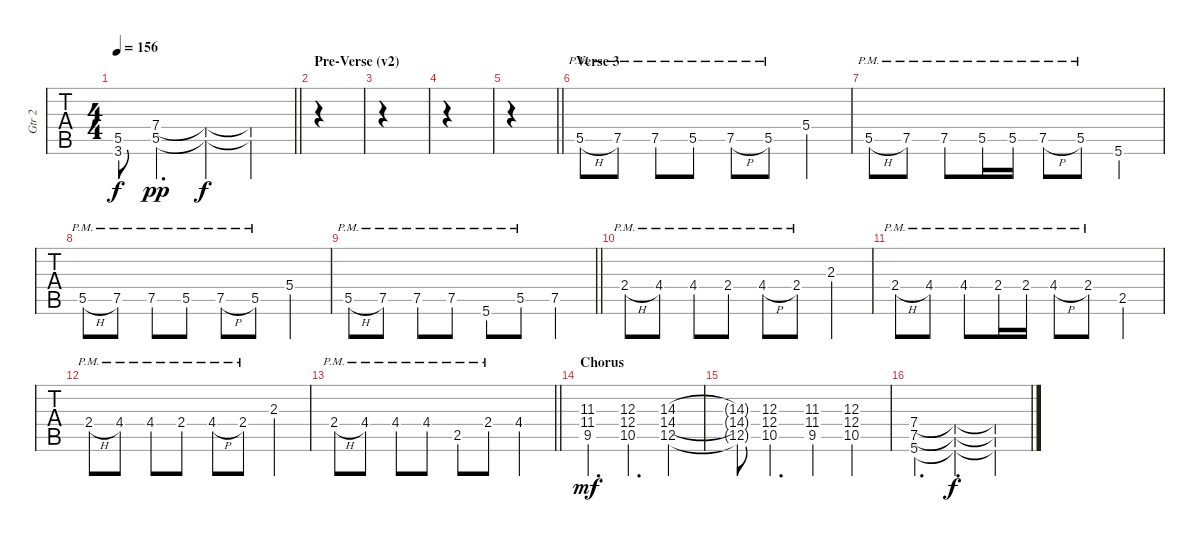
\track ("Gtr 2" "Gtr 2") {instrument overdrivenguitar}
\staff {tabs}
\tuning (E4 B3 G3 D3 A2 E2) {hide}
\ts (4 4)
\tempo 156
\clef g2
\barLineRight lightlight
\ks c
(5.5{t} 3.6{t}).8{dy f} (7.4 5.5).4{d dy pp} (7.4{t} 5.5{t}).4{dy f} (7.4{t} 5.5{t}).4 |
\section ("" "Pre-Verse (v2)")
|
|
|
\barLineRight lightlight
|
\section ("" "Verse 3")
5.5{h pm}.8 7.5{pm}.8 7.5{pm}.8 5.5{pm}.8 7.5{h pm}.8 5.5{pm}.8 5.4.4 |
5.5{h pm}.8 7.5{pm}.8 7.5{pm}.8 5.5{pm}.16 5.5{pm}.16 7.5{h pm}.8 5.5{pm}.8 5.6.4 |
5.5{h pm}.8 7.5{pm}.8 7.5{pm}.8 5.5{pm}.8 7.5{h pm}.8 5.5{pm}.8 5.4.4 |
\barLineRight lightlight
5.5{h pm}.8 7.5{pm}.8 7.5{pm}.8 7.5{pm}.8 5.6{pm}.8 5.5{pm}.8 7.5.4 |
2.4{h pm}.8 4.4{pm}.8 4.4{pm}.8 2.4{pm}.8 4.4{h pm}.8 2.4{pm}.8 2.3.4 |
2.4{h pm}.8 4.4{pm}.8 4.4{pm}.8 2.4{pm}.16 2.4{pm}.16 4.4{h pm}.8 2.4{pm}.8 2.5.4 |
2.4{h pm}.8 4.4{pm}.8 4.4{pm}.8 2.4{pm}.8 4.4{h pm}.8 2.4{pm}.8 2.3.4 |
\barLineRight lightlight
2.4{h pm}.8 4.4{pm}.8 4.4{pm}.8 4.4{pm}.8 2.5{pm}.8 2.4{pm}.8 4.4.4 |
\section ("" "Chorus")
(11.3 11.4 9.5).4{d dy mf} (12.3 12.4 10.5).4{d} (14.3 14.4 12.5).4 |
(14.3{t} 14.4{t} 12.5{t}).8 (12.3 12.4 10.5).4{d} (11.3 11.4 9.5).4 (12.3 12.4 10.5).4 |
(7.4 7.5 5.6).4{d} (7.4{t} 7.5{t} 5.6{t}).4{d dy f} (7.4{t} 7.5{t} 5.6{t}).4
